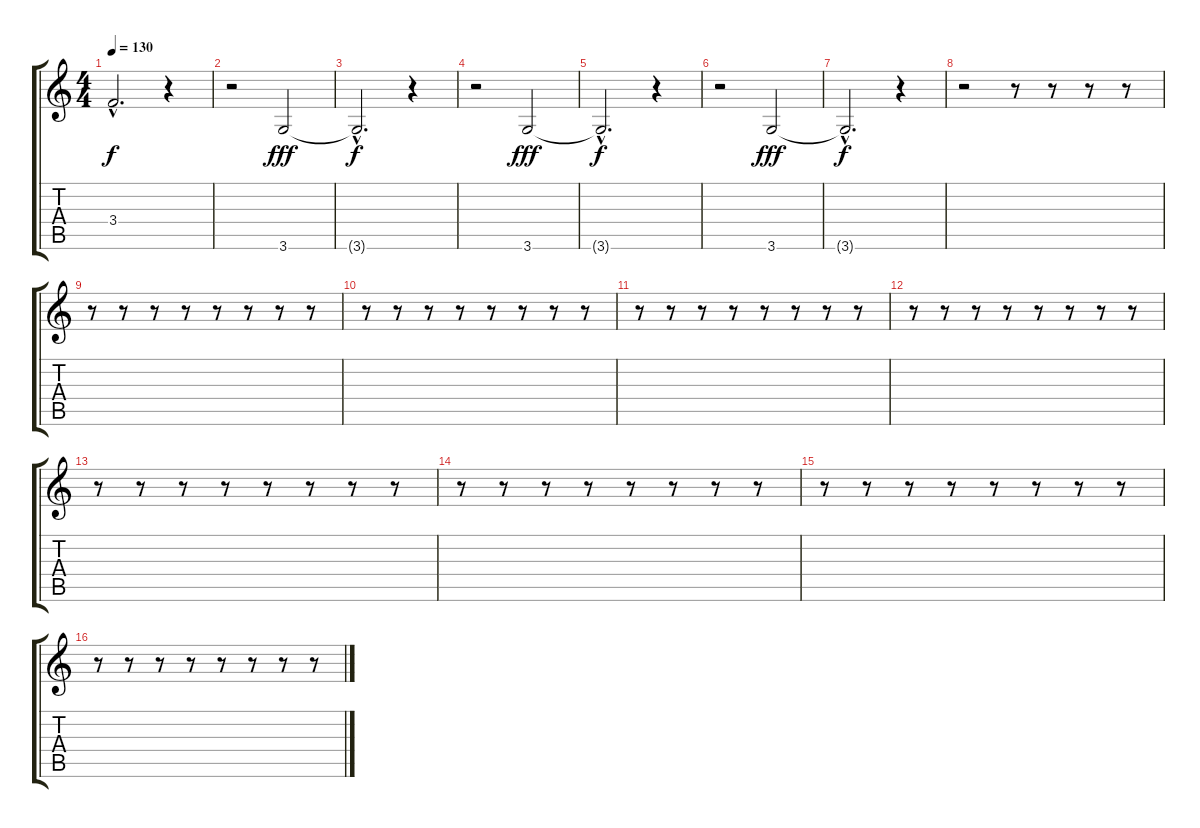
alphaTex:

\track "" {instrument electricbassfinger}
\staff {score tabs}
\tuning (E4 B3 G3 D3 A2 E2) {hide}
\ts (4 4)
\tempo 130
\clef g2
\ks c
3.4{hac t}.2{d dy f} r.4 |
r.2 3.6.2{dy fff} |
3.6{hac t}.2{d dy f} r.4 |
r.2 3.6.2{dy fff} |
3.6{hac t}.2{d dy f} r.4 |
r.2 3.6.2{dy fff} |
3.6{hac t}.2{d dy f} r.4 |
r.2 r.8 r.8 r.8 r.8 |
r.8 r.8 r.8 r.8 r.8 r.8 r.8 r.8 |
r.8 r.8 r.8 r.8 r.8 r.8 r.8 r.8 |
r.8 r.8 r.8 r.8 r.8 r.8 r.8 r.8 |
r.8 r.8 r.8 r.8 r.8 r.8 r.8 r.8 |
r.8 r.8 r.8 r.8 r.8 r.8 r.8 r.8 |
r.8 r.8 r.8 r.8 r.8 r.8 r.8 r.8 |
r.8 r.8 r.8 r.8 r.8 r.8 r.8 r.8 |
r.8 r.8 r.8 r.8 r.8 r.8 r.8 r.8
